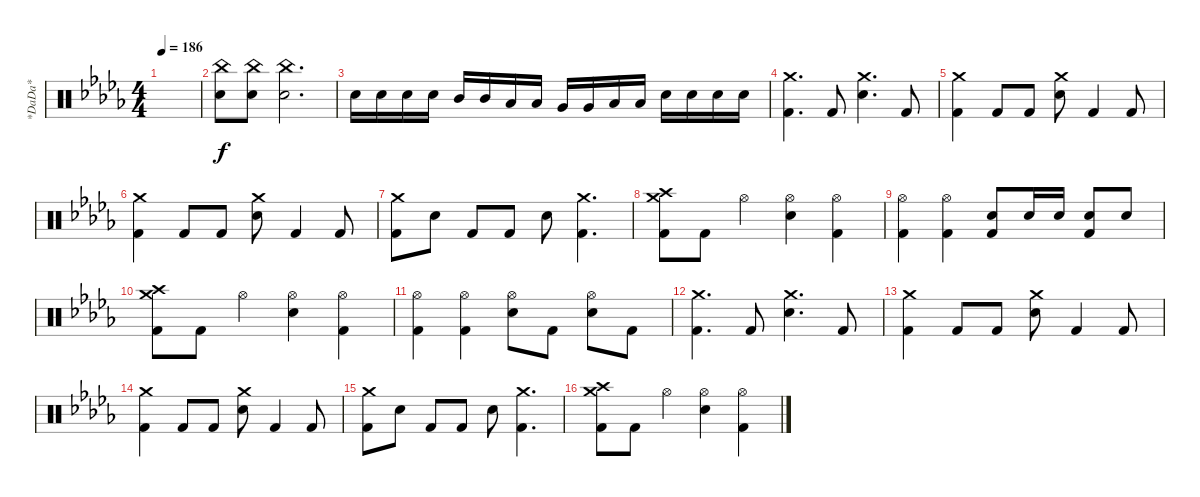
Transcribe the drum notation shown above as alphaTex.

\track ("*DaDa*" "*DaDa*") {instrument percussion}
\staff {score}
\articulation defaults
\ts (4 4)
\tempo 186
\clef neutral
\ks db
|
("China (hit)" "Electric Snare (hit)").8 ("China (hit)" "Electric Snare (hit)").8 ("China (hit)" "Electric Snare (hit)").2{d} |
"Electric Snare (hit)".16 "Electric Snare (hit)".16 "Electric Snare (hit)".16 "Electric Snare (hit)".16 "Mid Tom (hit)".16 "Mid Tom (hit)".16 "Low Tom (hit)".16 "Low Tom (hit)".16 "Very Low Tom (hit)".16 "Very Low Tom (hit)".16 "Low Floor Tom (hit)".16 "Low Floor Tom (hit)".16 "Electric Snare (hit)".16 "Electric Snare (hit)".16 "Electric Snare (hit)".16 "Electric Snare (hit)".16 |
("Crash medium (hit)" "Kick (hit) 2").4{d} "Kick (hit) 2".8 ("Crash medium (hit)" "Electric Snare (hit)").4{d} "Kick (hit) 2".8 |
("Crash medium (hit)" "Kick (hit) 2").4 "Kick (hit) 2".8 "Kick (hit) 2".8 ("Crash medium (hit)" "Electric Snare (hit)").8 "Kick (hit) 2".4 "Kick (hit) 2".8 |
("Crash medium (hit)" "Kick (hit) 2").4 "Kick (hit) 2".8 "Kick (hit) 2".8 ("Crash medium (hit)" "Electric Snare (hit)").8 "Kick (hit) 2".4 "Kick (hit) 2".8 |
("Crash medium (hit)" "Kick (hit) 2").8 "Electric Snare (hit)".8 "Kick (hit) 2".8 "Kick (hit) 2".8 "Electric Snare (hit)".8 ("Crash medium (hit)" "Kick (hit) 2").4{d} |
("Crash high (hit)" "Crash medium (hit)" "Kick (hit) 2").8 "Kick (hit) 2".8 "Hi-Hat (open)".4 ("Hi-Hat (open)" "Electric Snare (hit)").4 ("Hi-Hat (open)" "Kick (hit) 2").4 |
("Hi-Hat (open)" "Kick (hit) 2").4 ("Hi-Hat (open)" "Kick (hit) 2").4 ("Electric Snare (hit)" "Kick (hit) 2").8 "Electric Snare (hit)".16 "Electric Snare (hit)".16 ("Electric Snare (hit)" "Kick (hit) 2").8 "Electric Snare (hit)".8 |
("Crash high (hit)" "Crash medium (hit)" "Kick (hit) 2").8 "Kick (hit) 2".8 "Hi-Hat (open)".4 ("Hi-Hat (open)" "Electric Snare (hit)").4 ("Hi-Hat (open)" "Kick (hit) 2").4 |
("Hi-Hat (open)" "Kick (hit) 2").4 ("Hi-Hat (open)" "Kick (hit) 2").4 ("Hi-Hat (open)" "Electric Snare (hit)").8 "Kick (hit) 2".8 ("Hi-Hat (open)" "Electric Snare (hit)").8 "Kick (hit) 2".8 |
("Crash medium (hit)" "Kick (hit) 2").4{d} "Kick (hit) 2".8 ("Crash medium (hit)" "Electric Snare (hit)").4{d} "Kick (hit) 2".8 |
("Crash medium (hit)" "Kick (hit) 2").4 "Kick (hit) 2".8 "Kick (hit) 2".8 ("Crash medium (hit)" "Electric Snare (hit)").8 "Kick (hit) 2".4 "Kick (hit) 2".8 |
("Crash medium (hit)" "Kick (hit) 2").4 "Kick (hit) 2".8 "Kick (hit) 2".8 ("Crash medium (hit)" "Electric Snare (hit)").8 "Kick (hit) 2".4 "Kick (hit) 2".8 |
("Crash medium (hit)" "Kick (hit) 2").8 "Electric Snare (hit)".8 "Kick (hit) 2".8 "Kick (hit) 2".8 "Electric Snare (hit)".8 ("Crash medium (hit)" "Kick (hit) 2").4{d} |
("Crash high (hit)" "Crash medium (hit)" "Kick (hit) 2").8 "Kick (hit) 2".8 "Hi-Hat (open)".4 ("Hi-Hat (open)" "Electric Snare (hit)").4 ("Hi-Hat (open)" "Kick (hit) 2").4
